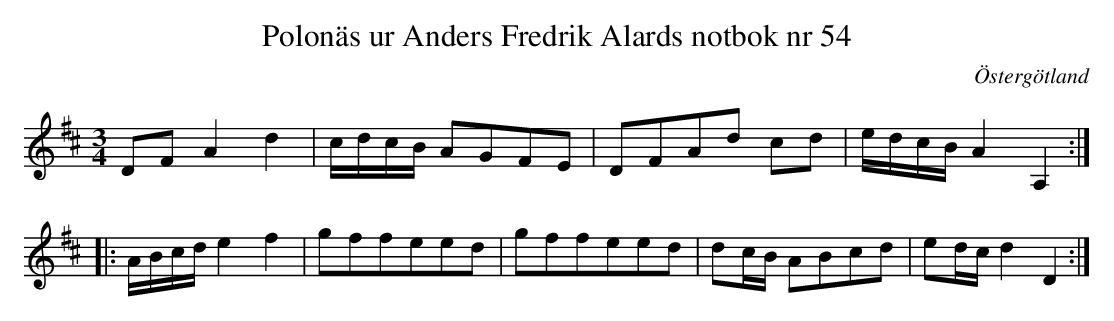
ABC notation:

X:1
T: Polonäs ur Anders Fredrik Alards notbok nr 54
M: 3/4
L: 1/16
O: Östergötland
K: D
D2F2 A4 d4 | cdcB A2G2F2E2 | D2F2A2d2 c2d2 | edcB A4 A,4 ::
ABcd e4 f4 | g2f2f2e2e2d2 | g2f2f2e2e2d2 | d2cB A2B2c2d2 | e2dc d4 D4 :|
